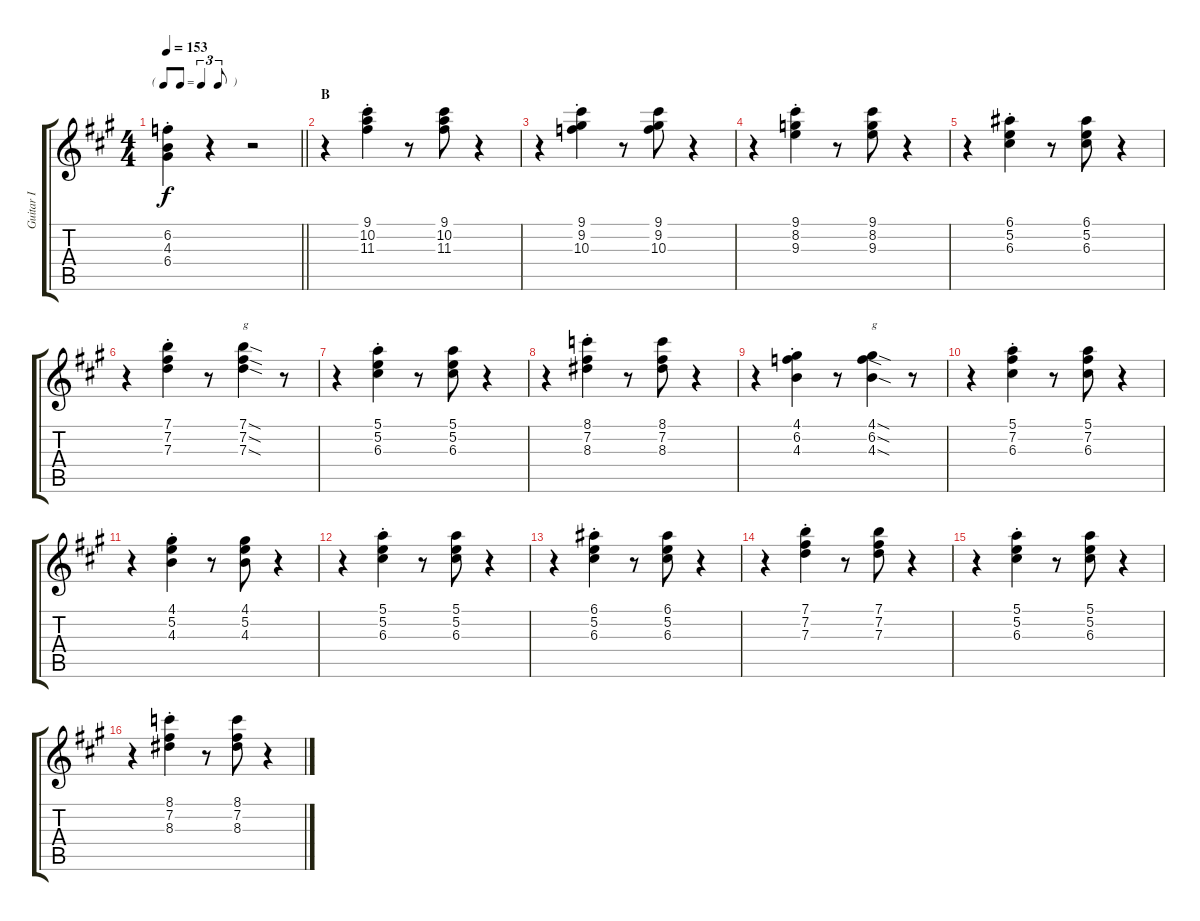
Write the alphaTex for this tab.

\track ("Guitar I" "Guitar I") {instrument electricguitarjazz}
\staff {score tabs}
\tuning (E4 B3 G3 D3 A2 E2) {hide}
\ts (4 4)
\tf triplet8th
\tempo 153
\clef g2
\barLineRight lightlight
\ks a
(6.2{st} 4.3{st} 6.4{st}).4{dy f} r.4 r.2 |
\section ("" "B")
r.4 (9.1{st} 10.2{st} 11.3{st}).4 r.8 (9.1 10.2 11.3).8 r.4 |
r.4 (9.1{st} 9.2{st} 10.3{st}).4 r.8 (9.1 9.2 10.3).8 r.4 |
r.4 (9.1{st} 8.2{st} 9.3{st}).4 r.8 (9.1 8.2 9.3).8 r.4 |
r.4 (6.1{st} 5.2{st} 6.3{st}).4 r.8 (6.1 5.2 6.3).8 r.4 |
r.4 (7.1{st} 7.2{st} 7.3{st}).4 r.8 (7.1{sod} 7.2{sod} 7.3{sod}).4{txt "g"} r.8 |
r.4 (5.1{st} 5.2{st} 6.3{st}).4 r.8 (5.1 5.2 6.3).8 r.4 |
r.4 (8.1{st} 7.2{st} 8.3{st}).4 r.8 (8.1 7.2 8.3).8 r.4 |
r.4 (4.1{st} 6.2{st} 4.3{st}).4 r.8 (4.1{sod} 6.2{sod} 4.3{sod}).4{txt "g"} r.8 |
r.4 (5.1{st} 7.2{st} 6.3{st}).4 r.8 (5.1 7.2 6.3).8 r.4 |
r.4 (4.1{st} 5.2{st} 4.3{st}).4 r.8 (4.1 5.2 4.3).8 r.4 |
r.4 (5.1{st} 5.2{st} 6.3{st}).4 r.8 (5.1 5.2 6.3).8 r.4 |
r.4 (6.1{st} 5.2{st} 6.3{st}).4 r.8 (6.1 5.2 6.3).8 r.4 |
r.4 (7.1{st} 7.2{st} 7.3{st}).4 r.8 (7.1 7.2 7.3).8 r.4 |
r.4 (5.1{st} 5.2{st} 6.3{st}).4 r.8 (5.1 5.2 6.3).8 r.4 |
r.4 (8.1{st} 7.2{st} 8.3{st}).4 r.8 (8.1 7.2 8.3).8 r.4
